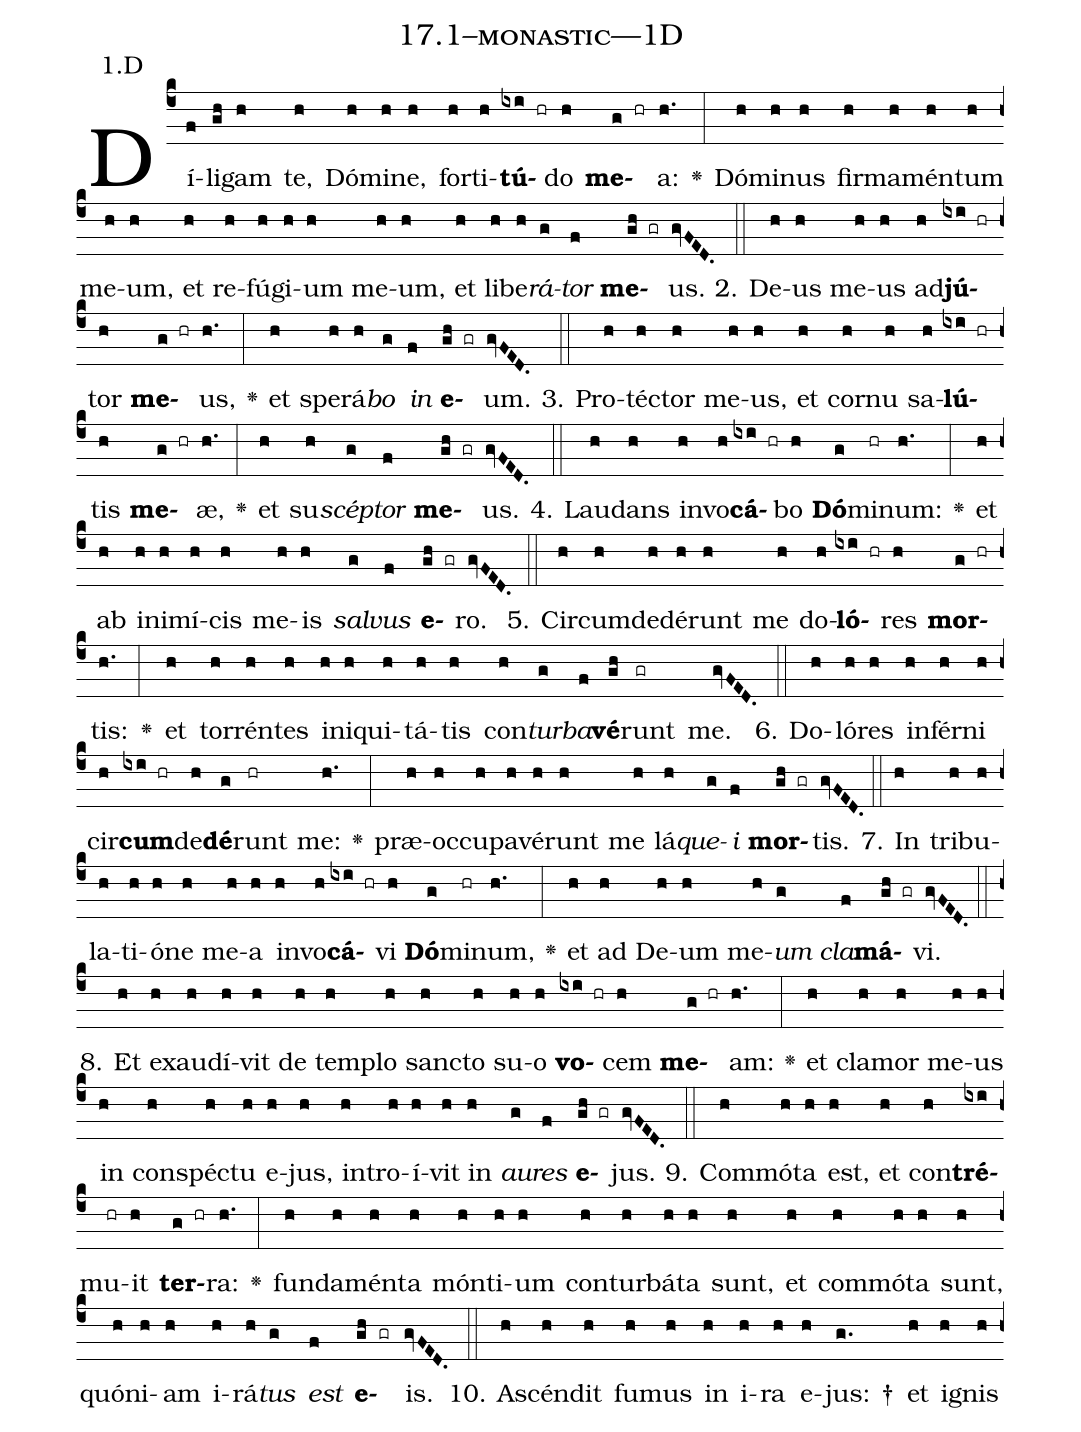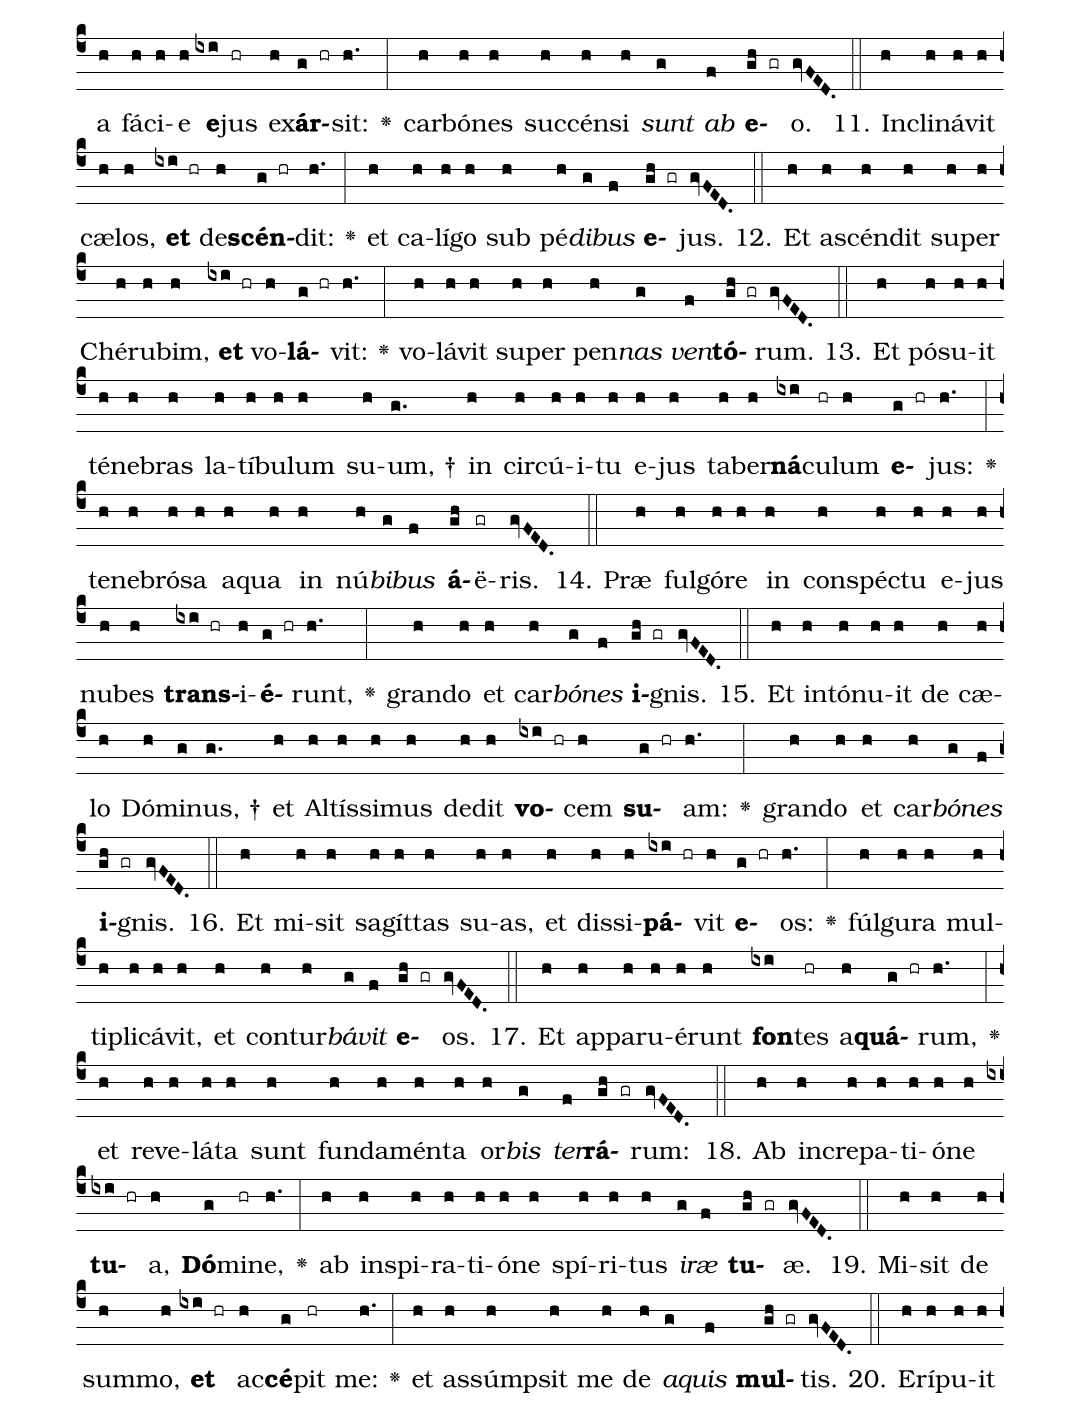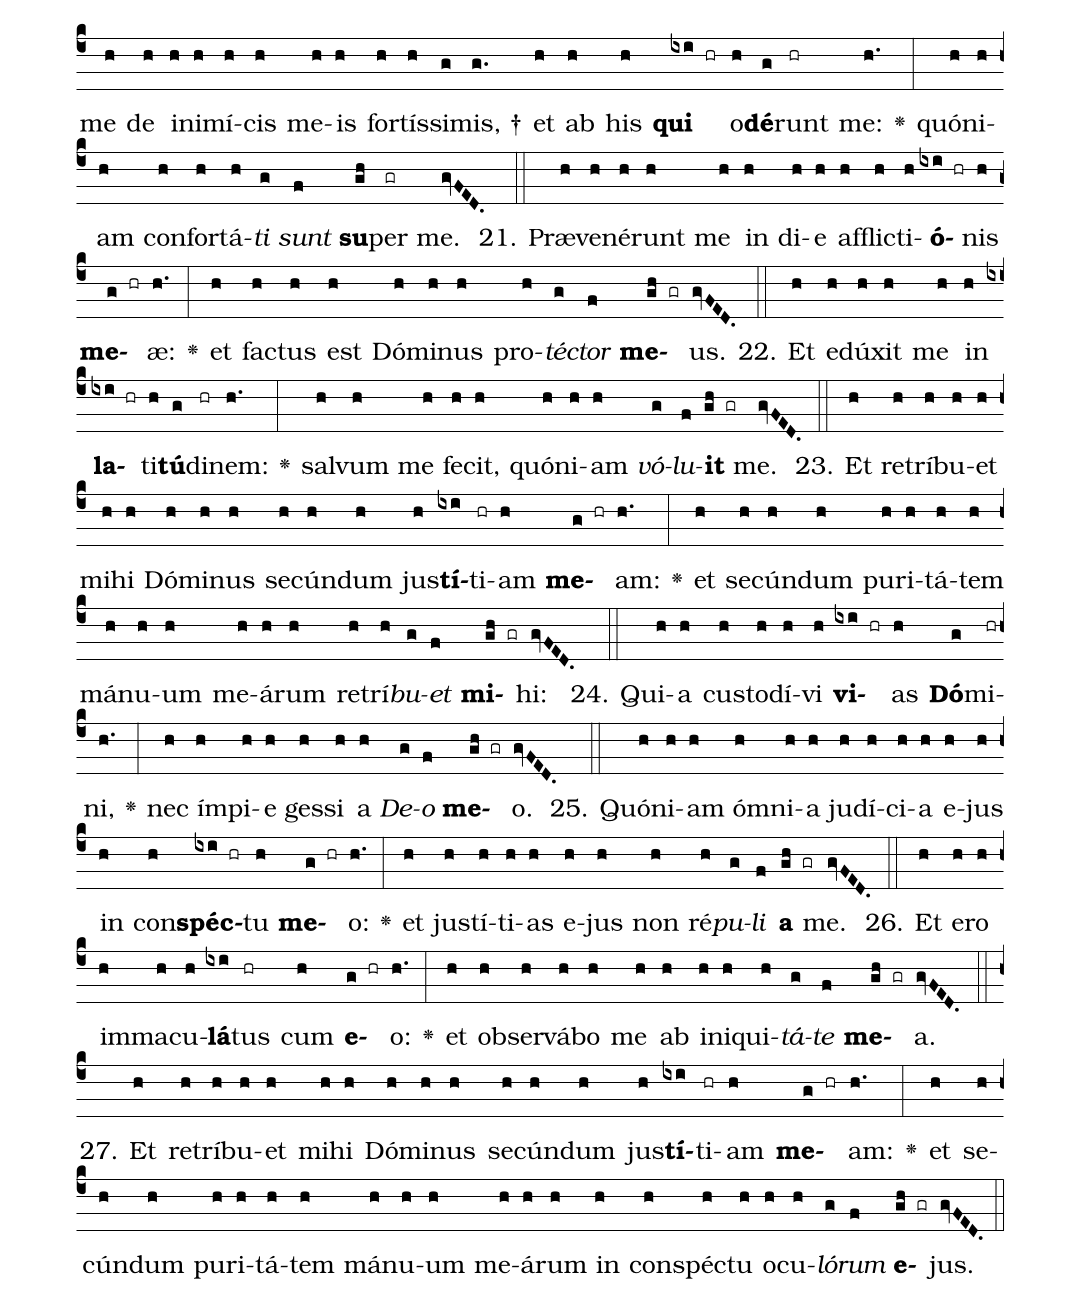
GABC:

name: 17.1--monastic---1D;
annotation: 1.D;
%%
(c4)Dí(f)li(gh)gam(h) te,(h) Dó(h)mi(h)ne,(h) for(h)ti(h)<b>tú</b>(ixi hr)do(h) <b>me</b>(g hr)a:(h.) <v>\greheightstar</v>(:) Dó(h)mi(h)nus(h) fir(h)ma(h)mén(h)tum(h) me(h)um,(h) et(h) re(h)fú(h)gi(h)um(h) me(h)um,(h) et(h) li(h)be(h)<i>rá</i>(g)<i>tor</i>(f) <b>me</b>(gh gr)us.(gvFED.) (::)
2. De(h)us(h) me(h)us(h) ad(h)<b>jú</b>(ixi hr)tor(h) <b>me</b>(g hr)us,(h.) <v>\greheightstar</v>(:) et(h) spe(h)rá(h)<i>bo</i>(g) <i>in</i>(f) <b>e</b>(gh gr)um.(gvFED.) (::)
3. Pro(h)téc(h)tor(h) me(h)us,(h) et(h) cor(h)nu(h) sa(h)<b>lú</b>(ixi hr)tis(h) <b>me</b>(g hr)æ,(h.) <v>\greheightstar</v>(:) et(h) su(h)<i>scép</i>(g)<i>tor</i>(f) <b>me</b>(gh gr)us.(gvFED.) (::)
4. Lau(h)dans(h) in(h)vo(h)<b>cá</b>(ixi hr)bo(h) <b>Dó</b>(g)mi(hr)num:(h.) <v>\greheightstar</v>(:) et(h) ab(h) in(h)i(h)mí(h)cis(h) me(h)is(h) <i>sal</i>(g)<i>vus</i>(f) <b>e</b>(gh gr)ro.(gvFED.) (::)
5. Cir(h)cum(h)de(h)dé(h)runt(h) me(h) do(h)<b>ló</b>(ixi hr)res(h) <b>mor</b>(g hr)tis:(h.) <v>\greheightstar</v>(:) et(h) tor(h)rén(h)tes(h) in(h)i(h)qui(h)tá(h)tis(h) con(h)<i>tur</i>(g)<i>ba</i>(f)<b>vé</b>(gh)runt(gr) me.(gvFED.) (::)
6. Do(h)ló(h)res(h) in(h)fér(h)ni(h) cir(h)<b>cum</b>(ixi hr)de(h)<b>dé</b>(g)runt(hr) me:(h.) <v>\greheightstar</v>(:) præ(h)oc(h)cu(h)pa(h)vé(h)runt(h) me(h) lá(h)<i>que</i>(g)<i>i</i>(f) <b>mor</b>(gh gr)tis.(gvFED.) (::)
7. In(h) tri(h)bu(h)la(h)ti(h)ó(h)ne(h) me(h)a(h) in(h)vo(h)<b>cá</b>(ixi hr)vi(h) <b>Dó</b>(g)mi(hr)num,(h.) <v>\greheightstar</v>(:) et(h) ad(h) De(h)um(h) me(h)<i>um</i>(g) <i>cla</i>(f)<b>má</b>(gh gr)vi.(gvFED.) (::)
8. Et(h) ex(h)au(h)dí(h)vit(h) de(h) tem(h)plo(h) sanc(h)to(h) su(h)o(h) <b>vo</b>(ixi hr)cem(h) <b>me</b>(g hr)am:(h.) <v>\greheightstar</v>(:) et(h) cla(h)mor(h) me(h)us(h) in(h) con(h)spéc(h)tu(h) e(h)jus,(h) in(h)tro(h)í(h)vit(h) in(h) <i>au</i>(g)<i>res</i>(f) <b>e</b>(gh gr)jus.(gvFED.) (::)
9. Com(h)mó(h)ta(h) est,(h) et(h) con(h)<b>tré</b>(ixi)mu(hr)it(h) <b>ter</b>(g hr)ra:(h.) <v>\greheightstar</v>(:) fun(h)da(h)mén(h)ta(h) món(h)ti(h)um(h) con(h)tur(h)bá(h)ta(h) sunt,(h) et(h) com(h)mó(h)ta(h) sunt,(h) quón(h)i(h)am(h) i(h)rá(h)<i>tus</i>(g) <i>est</i>(f) <b>e</b>(gh gr)is.(gvFED.) (::)
10. A(h)scén(h)dit(h) fu(h)mus(h) in(h) i(h)ra(h) e(h)jus: †(g.) et(h) i(h)gnis(h) a(h) fá(h)ci(h)e(h) <b>e</b>(ixi)jus(hr) ex(h)<b>ár</b>(g hr)sit:(h.) <v>\greheightstar</v>(:) car(h)bó(h)nes(h) suc(h)cén(h)si(h) <i>sunt</i>(g) <i>ab</i>(f) <b>e</b>(gh gr)o.(gvFED.) (::)
11. In(h)cli(h)ná(h)vit(h) cæ(h)los,(h) <b>et</b>(ixi hr) de(h)<b>scén</b>(g hr)dit:(h.) <v>\greheightstar</v>(:) et(h) ca(h)lí(h)go(h) sub(h) pé(h)<i>di</i>(g)<i>bus</i>(f) <b>e</b>(gh gr)jus.(gvFED.) (::)
12. Et(h) a(h)scén(h)dit(h) su(h)per(h) Ché(h)ru(h)bim,(h) <b>et</b>(ixi hr) vo(h)<b>lá</b>(g hr)vit:(h.) <v>\greheightstar</v>(:) vo(h)lá(h)vit(h) su(h)per(h) pen(h)<i>nas</i>(g) <i>ven</i>(f)<b>tó</b>(gh gr)rum.(gvFED.) (::)
13. Et(h) pó(h)su(h)it(h) té(h)ne(h)bras(h) la(h)tí(h)bu(h)lum(h) su(h)um, †(g.) in(h) cir(h)cú(h)i(h)tu(h) e(h)jus(h) ta(h)ber(h)<b>ná</b>(ixi)cu(hr)lum(h) <b>e</b>(g hr)jus:(h.) <v>\greheightstar</v>(:) te(h)ne(h)bró(h)sa(h) a(h)qua(h) in(h) nú(h)<i>bi</i>(g)<i>bus</i>(f) <b>á</b>(gh)ë(gr)ris.(gvFED.) (::)
14. Præ(h) ful(h)gó(h)re(h) in(h) con(h)spéc(h)tu(h) e(h)jus(h) nu(h)bes(h) <b>trans</b>(ixi hr)i(h)<b>é</b>(g hr)runt,(h.) <v>\greheightstar</v>(:) gran(h)do(h) et(h) car(h)<i>bó</i>(g)<i>nes</i>(f) <b>i</b>(gh gr)gnis.(gvFED.) (::)
15. Et(h) in(h)tó(h)nu(h)it(h) de(h) cæ(h)lo(h) Dó(h)mi(g)nus, †(g.) et(h) Al(h)tís(h)si(h)mus(h) de(h)dit(h) <b>vo</b>(ixi hr)cem(h) <b>su</b>(g hr)am:(h.) <v>\greheightstar</v>(:) gran(h)do(h) et(h) car(h)<i>bó</i>(g)<i>nes</i>(f) <b>i</b>(gh gr)gnis.(gvFED.) (::)
16. Et(h) mi(h)sit(h) sa(h)gít(h)tas(h) su(h)as,(h) et(h) dis(h)si(h)<b>pá</b>(ixi hr)vit(h) <b>e</b>(g hr)os:(h.) <v>\greheightstar</v>(:) fúl(h)gu(h)ra(h) mul(h)ti(h)pli(h)cá(h)vit,(h) et(h) con(h)tur(h)<i>bá</i>(g)<i>vit</i>(f) <b>e</b>(gh gr)os.(gvFED.) (::)
17. Et(h) ap(h)pa(h)ru(h)é(h)runt(h) <b>fon</b>(ixi)tes(hr) a(h)<b>quá</b>(g hr)rum,(h.) <v>\greheightstar</v>(:) et(h) re(h)ve(h)lá(h)ta(h) sunt(h) fun(h)da(h)mén(h)ta(h) or(h)<i>bis</i>(g) <i>ter</i>(f)<b>rá</b>(gh gr)rum:(gvFED.) (::)
18. Ab(h) in(h)cre(h)pa(h)ti(h)ó(h)ne(h) <b>tu</b>(ixi hr)a,(h) <b>Dó</b>(g)mi(hr)ne,(h.) <v>\greheightstar</v>(:) ab(h) in(h)spi(h)ra(h)ti(h)ó(h)ne(h) spí(h)ri(h)tus(h) <i>i</i>(g)<i>ræ</i>(f) <b>tu</b>(gh gr)æ.(gvFED.) (::)
19. Mi(h)sit(h) de(h) sum(h)mo,(h) <b>et</b>(ixi hr) ac(h)<b>cé</b>(g)pit(hr) me:(h.) <v>\greheightstar</v>(:) et(h) as(h)súmp(h)sit(h) me(h) de(h) <i>a</i>(g)<i>quis</i>(f) <b>mul</b>(gh gr)tis.(gvFED.) (::)
20. E(h)rí(h)pu(h)it(h) me(h) de(h) in(h)i(h)mí(h)cis(h) me(h)is(h) for(h)tís(h)si(g)mis, †(g.) et(h) ab(h) his(h) <b>qui</b>(ixi hr) o(h)<b>dé</b>(g)runt(hr) me:(h.) <v>\greheightstar</v>(:) quón(h)i(h)am(h) con(h)for(h)tá(h)<i>ti</i>(g) <i>sunt</i>(f) <b>su</b>(gh)per(gr) me.(gvFED.) (::)
21. Præ(h)ve(h)né(h)runt(h) me(h) in(h) di(h)e(h) af(h)flic(h)ti(h)<b>ó</b>(ixi hr)nis(h) <b>me</b>(g hr)æ:(h.) <v>\greheightstar</v>(:) et(h) fac(h)tus(h) est(h) Dó(h)mi(h)nus(h) pro(h)<i>téc</i>(g)<i>tor</i>(f) <b>me</b>(gh gr)us.(gvFED.) (::)
22. Et(h) e(h)dú(h)xit(h) me(h) in(h) <b>la</b>(ixi hr)ti(h)<b>tú</b>(g)di(hr)nem:(h.) <v>\greheightstar</v>(:) sal(h)vum(h) me(h) fe(h)cit,(h) quón(h)i(h)am(h) <i>vó</i>(g)<i>lu</i>(f)<b>it</b>(gh gr) me.(gvFED.) (::)
23. Et(h) re(h)trí(h)bu(h)et(h) mi(h)hi(h) Dó(h)mi(h)nus(h) se(h)cún(h)dum(h) jus(h)<b>tí</b>(ixi)ti(hr)am(h) <b>me</b>(g hr)am:(h.) <v>\greheightstar</v>(:) et(h) se(h)cún(h)dum(h) pu(h)ri(h)tá(h)tem(h) má(h)nu(h)um(h) me(h)á(h)rum(h) re(h)trí(h)<i>bu</i>(g)<i>et</i>(f) <b>mi</b>(gh gr)hi:(gvFED.) (::)
24. Qui(h)a(h) cus(h)to(h)dí(h)vi(h) <b>vi</b>(ixi hr)as(h) <b>Dó</b>(g)mi(hr)ni,(h.) <v>\greheightstar</v>(:) nec(h) ím(h)pi(h)e(h) ges(h)si(h) a(h) <i>De</i>(g)<i>o</i>(f) <b>me</b>(gh gr)o.(gvFED.) (::)
25. Quón(h)i(h)am(h) óm(h)ni(h)a(h) ju(h)dí(h)ci(h)a(h) e(h)jus(h) in(h) con(h)<b>spéc</b>(ixi hr)tu(h) <b>me</b>(g hr)o:(h.) <v>\greheightstar</v>(:) et(h) jus(h)tí(h)ti(h)as(h) e(h)jus(h) non(h) ré(h)<i>pu</i>(g)<i>li</i>(f) <b>a</b>(gh gr) me.(gvFED.) (::)
26. Et(h) e(h)ro(h) im(h)ma(h)cu(h)<b>lá</b>(ixi)tus(hr) cum(h) <b>e</b>(g hr)o:(h.) <v>\greheightstar</v>(:) et(h) ob(h)ser(h)vá(h)bo(h) me(h) ab(h) in(h)i(h)qui(h)<i>tá</i>(g)<i>te</i>(f) <b>me</b>(gh gr)a.(gvFED.) (::)
27. Et(h) re(h)trí(h)bu(h)et(h) mi(h)hi(h) Dó(h)mi(h)nus(h) se(h)cún(h)dum(h) jus(h)<b>tí</b>(ixi)ti(hr)am(h) <b>me</b>(g hr)am:(h.) <v>\greheightstar</v>(:) et(h) se(h)cún(h)dum(h) pu(h)ri(h)tá(h)tem(h) má(h)nu(h)um(h) me(h)á(h)rum(h) in(h) con(h)spéc(h)tu(h) o(h)cu(h)<i>ló</i>(g)<i>rum</i>(f) <b>e</b>(gh gr)jus.(gvFED.) (::)
